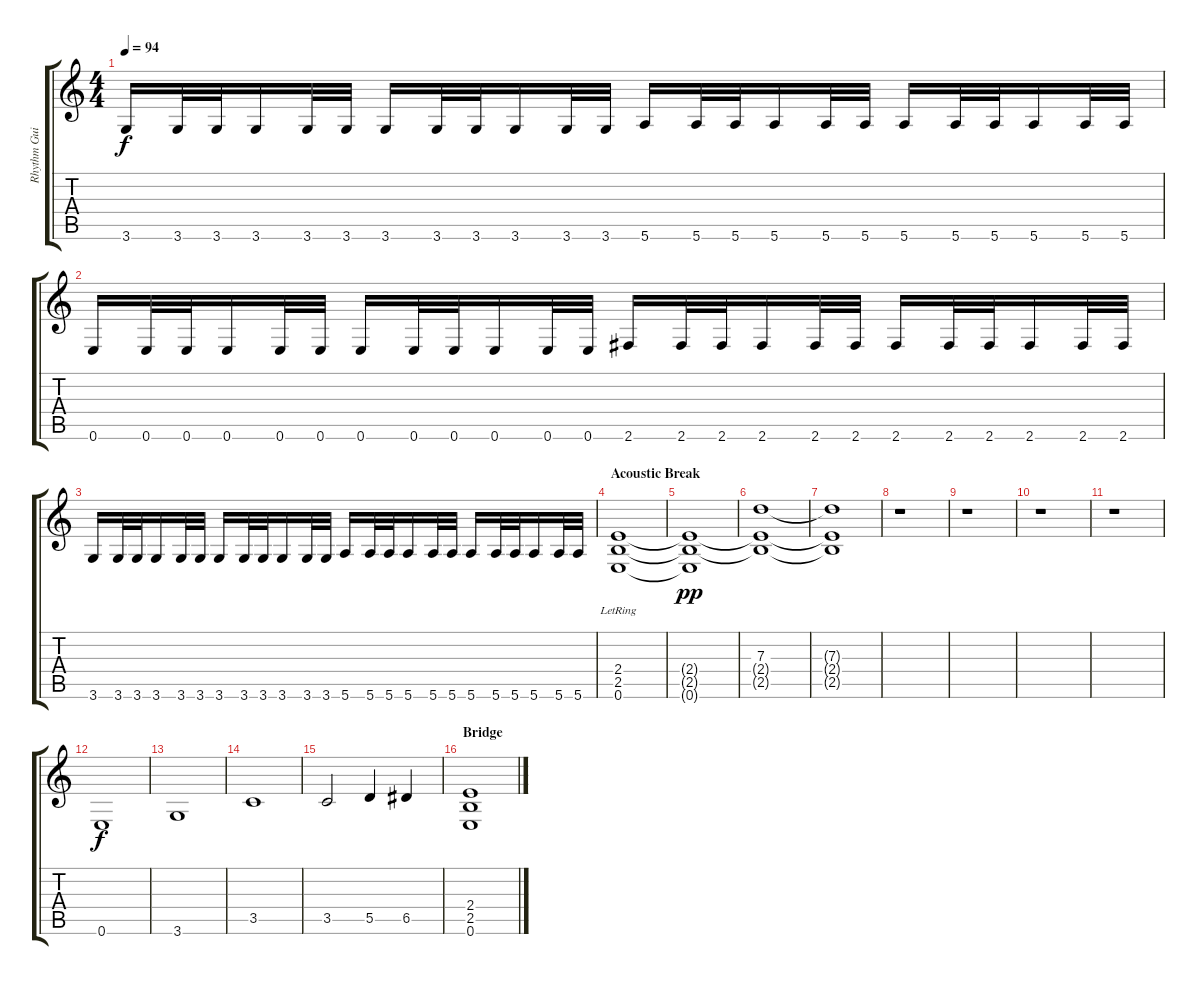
\track ("Rhythm Guitar" "Rhythm Gui") {instrument distortionguitar}
\staff {score tabs}
\tuning (E4 B3 G3 D3 A2 E2) {hide}
\ts (4 4)
\tempo 94
\clef g2
\ks c
3.6.16{dy f} 3.6.32 3.6.32 3.6.16 3.6.32 3.6.32 3.6.16 3.6.32 3.6.32 3.6.16 3.6.32 3.6.32 5.6.16 5.6.32 5.6.32 5.6.16 5.6.32 5.6.32 5.6.16 5.6.32 5.6.32 5.6.16 5.6.32 5.6.32 |
0.6.16 0.6.32 0.6.32 0.6.16 0.6.32 0.6.32 0.6.16 0.6.32 0.6.32 0.6.16 0.6.32 0.6.32 2.6.16 2.6.32 2.6.32 2.6.16 2.6.32 2.6.32 2.6.16 2.6.32 2.6.32 2.6.16 2.6.32 2.6.32 |
3.6.16 3.6.32 3.6.32 3.6.16 3.6.32 3.6.32 3.6.16 3.6.32 3.6.32 3.6.16 3.6.32 3.6.32 5.6.16 5.6.32 5.6.32 5.6.16 5.6.32 5.6.32 5.6.16 5.6.32 5.6.32 5.6.16 5.6.32 5.6.32 |
\section ("" "Acoustic Break")
(2.4{lr} 2.5{lr} 0.6{lr}).1 |
(2.4{t} 2.5{t} 0.6{t}).1{dy pp} |
(7.3 2.4{t} 2.5{t}).1 |
(7.3{t} 2.4{t} 2.5{t}).1 |
r.1 |
r.1 |
r.1 |
r.1 |
0.6.1{dy f} |
3.6.1 |
3.5.1 |
3.5.2 5.5.4 6.5.4 |
\section ("" "Bridge")
(2.4 2.5 0.6).1
